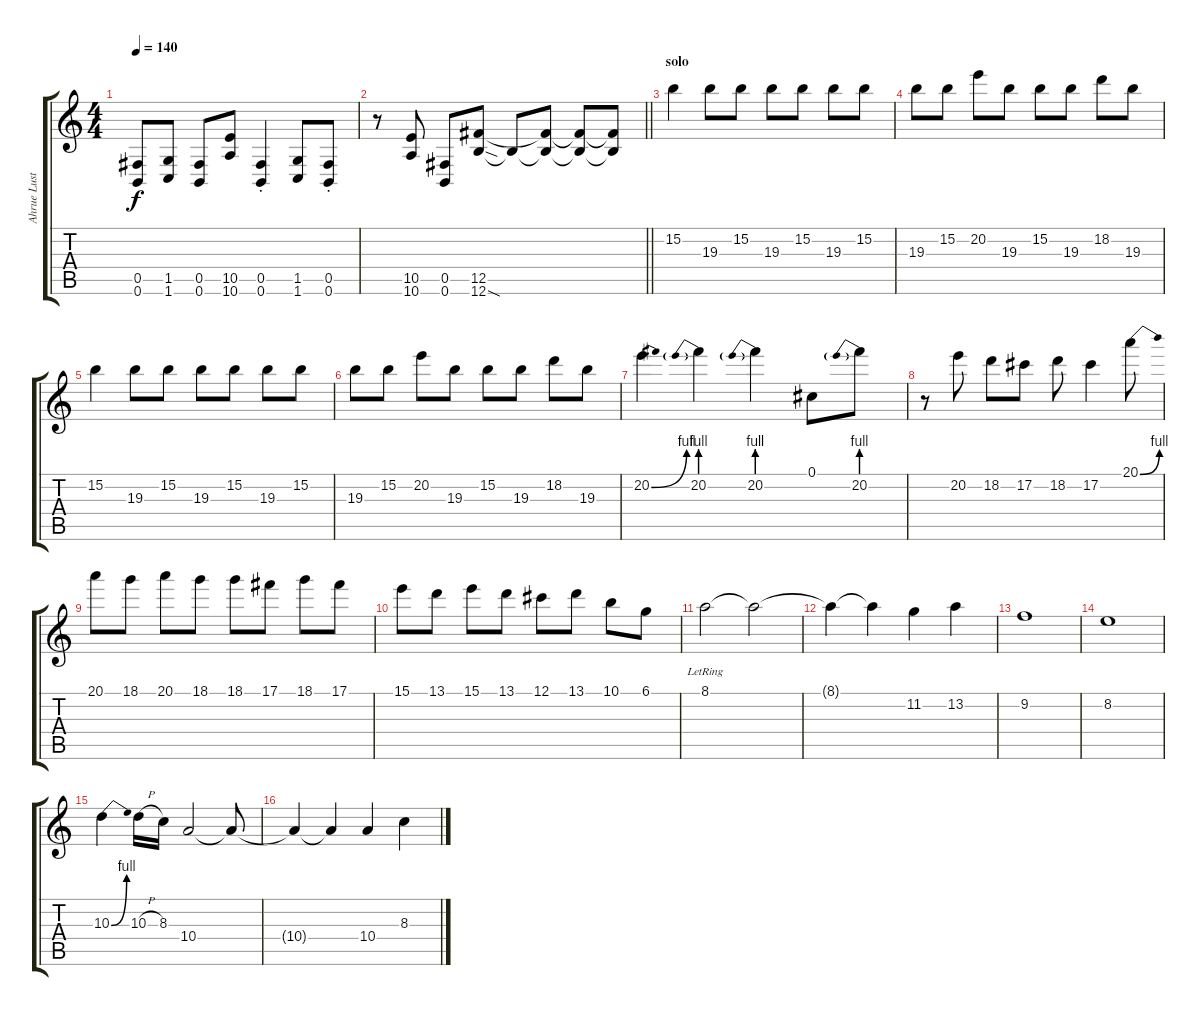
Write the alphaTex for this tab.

\track ("Ahrue Luster" "Ahrue Lust") {solo instrument distortionguitar}
\staff {score tabs}
\tuning (Db4 Ab3 E3 B2 Gb2 B1) {hide}
\ts (4 4)
\tempo 140
\clef g2
\ks c
(0.5 0.6).8{dy f} (1.5 1.6).8 (0.5 0.6).8 (10.5 10.6).8 (0.5{st} 0.6{st}).4 (1.5 1.6).8 (0.5{st} 0.6{st}).8 |
\barLineRight lightlight
r.8 (10.5 10.6).8 (0.5 0.6).8 (12.5 12.6{sod}).8 12.6{t}.8 (12.5{t} 12.6{t}).8 (12.5{t} 12.6{t}).8 (12.5{t} 12.6{t}).8 |
\section ("" "solo")
15.2.4 19.3.8 15.2.8 19.3.8 15.2.8 19.3.8 15.2.8 |
19.3.8 15.2.8 20.2.8 19.3.8 15.2.8 19.3.8 18.2.8 19.3.8 |
15.2.4 19.3.8 15.2.8 19.3.8 15.2.8 19.3.8 15.2.8 |
19.3.8 15.2.8 20.2.8 19.3.8 15.2.8 19.3.8 18.2.8 19.3.8 |
20.2{be (bend 0 0 60 4)}.4 20.2{be (prebend 0 4 60 4)}.4 20.2{be (prebend 0 4 60 4)}.4 0.1.8 20.2{be (prebend 0 4 60 4)}.8 |
r.8 20.2.8 18.2.8 17.2.8 18.2.8 17.2.4 20.1{be (bend 0 0 60 4)}.8 |
20.1.8 18.1.8 20.1.8 18.1.8 18.1.8 17.1.8 18.1.8 17.1.8 |
15.1.8 13.1.8 15.1.8 13.1.8 12.1.8 13.1.8 10.1.8 6.1.8 |
8.1{lr}.2 8.1{t}.2 |
8.1{t}.4 8.1{t}.4 11.2.4 13.2.4 |
9.2.1 |
8.2.1 |
10.3{be (bend 0 0 60 4)}.4 10.3{h}.16 8.3.16 10.4.2 10.4{t}.8 |
10.4{t}.4 10.4{t}.4 10.4.4 8.3.4
